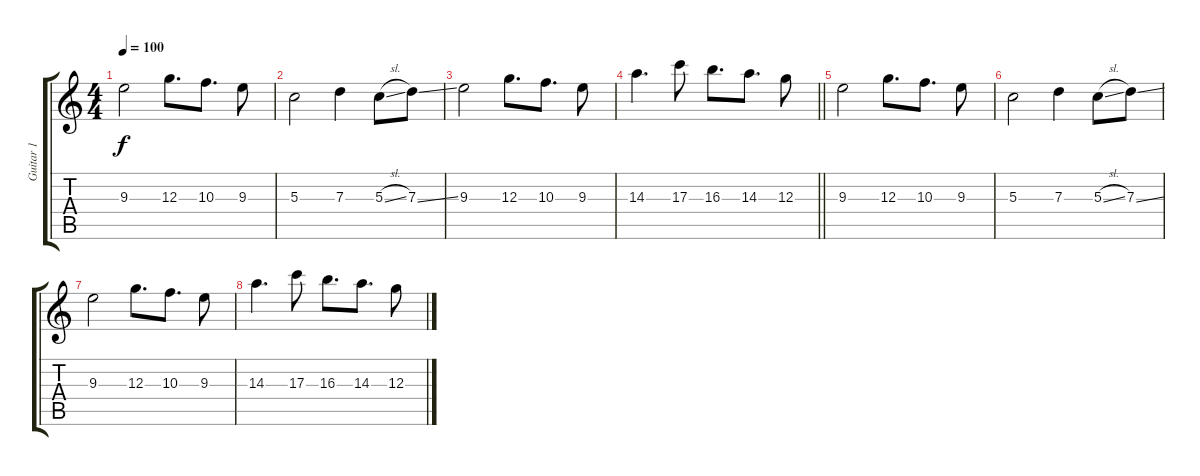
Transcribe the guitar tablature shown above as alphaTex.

\track ("Guitar 1" "Guitar 1") {instrument distortionguitar}
\staff {score tabs}
\tuning (E4 B3 G3 D3 A2 D2) {hide}
\ts (4 4)
\section ("" "")
\tempo 100
\clef g2
\ks c
9.3.2{dy f} 12.3.8{d} 10.3.8{d} 9.3.8 |
5.3.2 7.3.4 5.3{sl}.8 7.3{ss}.8 |
9.3.2 12.3.8{d} 10.3.8{d} 9.3.8 |
\barLineRight lightlight
14.3.4{d} 17.3.8 16.3.8{d} 14.3.8{d} 12.3.8 |
9.3.2 12.3.8{d} 10.3.8{d} 9.3.8 |
5.3.2 7.3.4 5.3{sl}.8 7.3{ss}.8 |
9.3.2 12.3.8{d} 10.3.8{d} 9.3.8 |
14.3.4{d} 17.3.8 16.3.8{d} 14.3.8{d} 12.3.8
